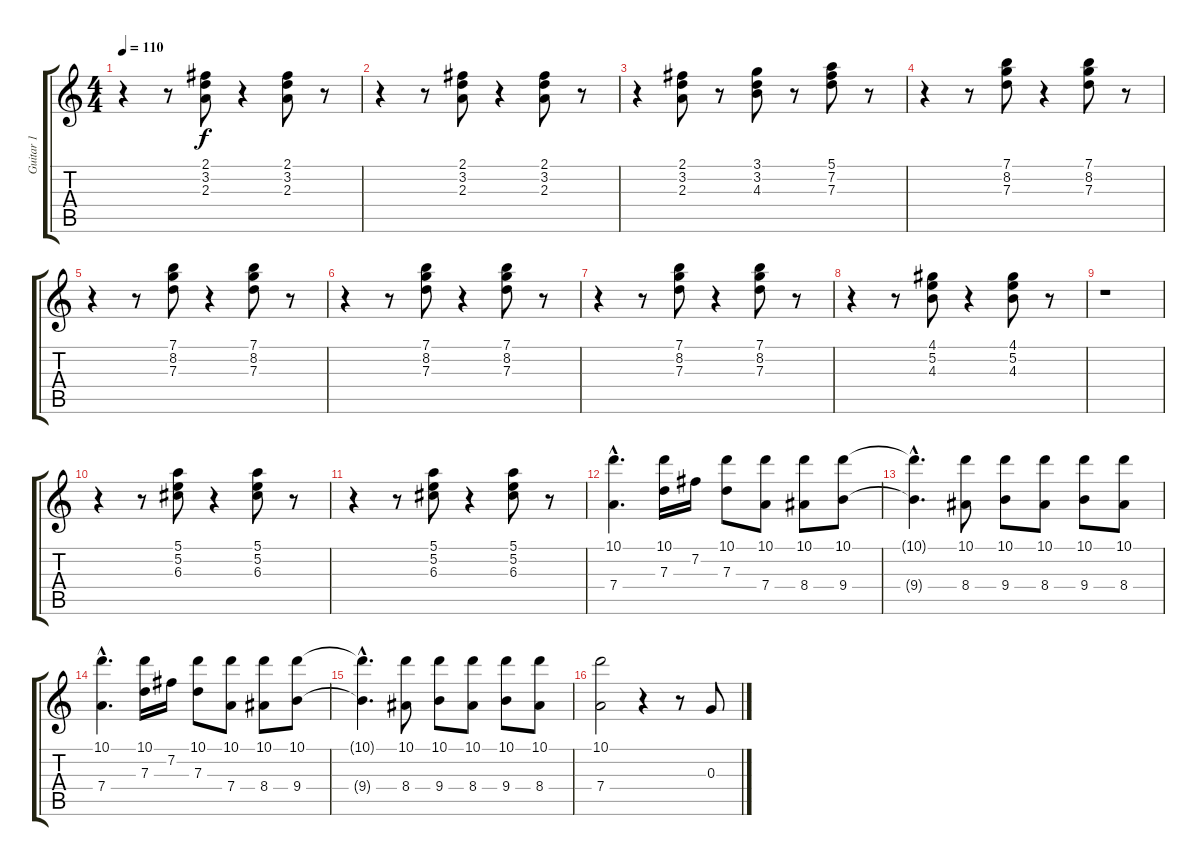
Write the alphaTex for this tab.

\track ("Guitar 1" "Guitar 1") {instrument electricguitarclean}
\staff {score tabs}
\tuning (E4 B3 G3 D3 A2 E2) {hide}
\ts (4 4)
\tempo 110
\clef g2
\ks c
r.4{dy f} r.8 (2.1 3.2 2.3).8 r.4 (2.1 3.2 2.3).8 r.8 |
r.4 r.8 (2.1 3.2 2.3).8 r.4 (2.1 3.2 2.3).8 r.8 |
r.4 (2.1 3.2 2.3).8 r.8 (3.1 3.2 4.3).8 r.8 (5.1 7.2 7.3).8 r.8 |
r.4 r.8 (7.1 8.2 7.3).8 r.4 (7.1 8.2 7.3).8 r.8 |
r.4 r.8 (7.1 8.2 7.3).8 r.4 (7.1 8.2 7.3).8 r.8 |
r.4 r.8 (7.1 8.2 7.3).8 r.4 (7.1 8.2 7.3).8 r.8 |
r.4 r.8 (7.1 8.2 7.3).8 r.4 (7.1 8.2 7.3).8 r.8 |
r.4 r.8 (4.1 5.2 4.3).8 r.4 (4.1 5.2 4.3).8 r.8 |
r.1 |
r.4 r.8 (5.1 5.2 6.3).8 r.4 (5.1 5.2 6.3).8 r.8 |
r.4 r.8 (5.1 5.2 6.3).8 r.4 (5.1 5.2 6.3).8 r.8 |
(10.1{hac} 7.4{hac}).4{d} (10.1 7.3).16 7.2.16 (10.1 7.3).8 (10.1 7.4).8 (10.1 8.4).8 (10.1 9.4).8 |
(10.1{hac t} 9.4{hac t}).4{d} (10.1 8.4).8 (10.1 9.4).8 (10.1 8.4).8 (10.1 9.4).8 (10.1 8.4).8 |
(10.1{hac} 7.4{hac}).4{d} (10.1 7.3).16 7.2.16 (10.1 7.3).8 (10.1 7.4).8 (10.1 8.4).8 (10.1 9.4).8 |
(10.1{hac t} 9.4{hac t}).4{d} (10.1 8.4).8 (10.1 9.4).8 (10.1 8.4).8 (10.1 9.4).8 (10.1 8.4).8 |
(10.1 7.4).2 r.4 r.8 0.3.8
